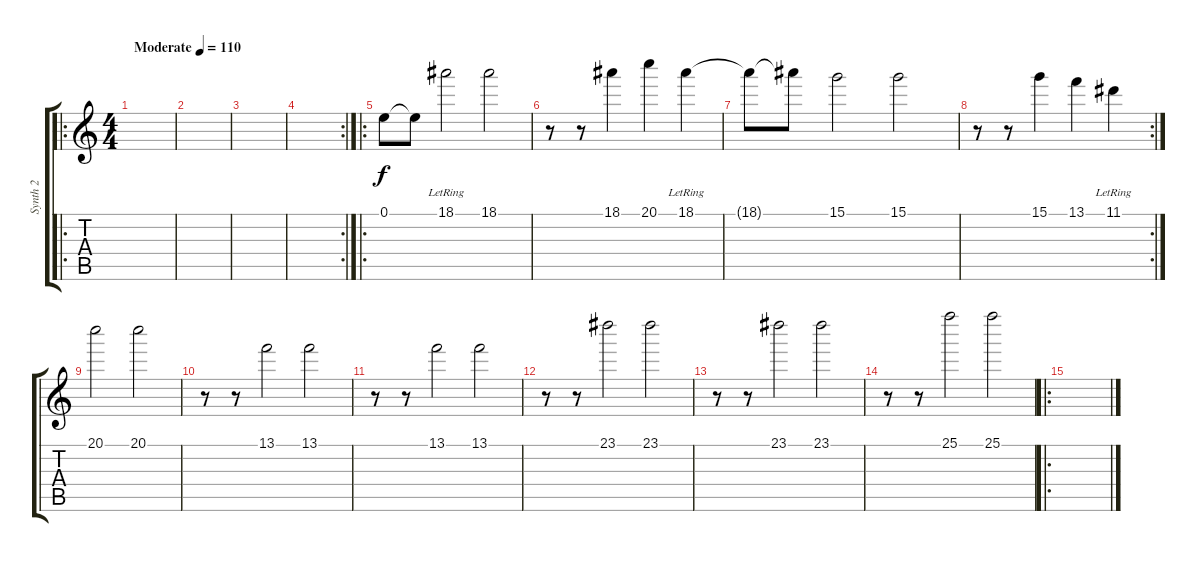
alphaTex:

\track ("Synth 2" "Synth 2") {instrument acousticguitarsteel}
\staff {score tabs}
\tuning (E4 B3 G3 D3 A2 E2) {hide}
\ro
\ts (4 4)
\tempo (110 "Moderate")
\clef g2
\ks c
|
|
|
\rc 2
|
\ro
0.1.8 0.1{t}.8 18.1{lr}.2 18.1.2 |
r.8 r.8 18.1.4 20.1.4 18.1{lr}.4 |
18.1{t}.8 18.1{t}.8 15.1.2 15.1.2 |
\rc 2
r.8 r.8 15.1.4 13.1.4 11.1{lr}.4 |
20.1.2 20.1.2 |
r.8 r.8 13.1.2 13.1.2 |
r.8 r.8 13.1.2 13.1.2 |
r.8 r.8 23.1.2 23.1.2 |
r.8 r.8 23.1.2 23.1.2 |
r.8 r.8 25.1.2 25.1.2 |
\ro
